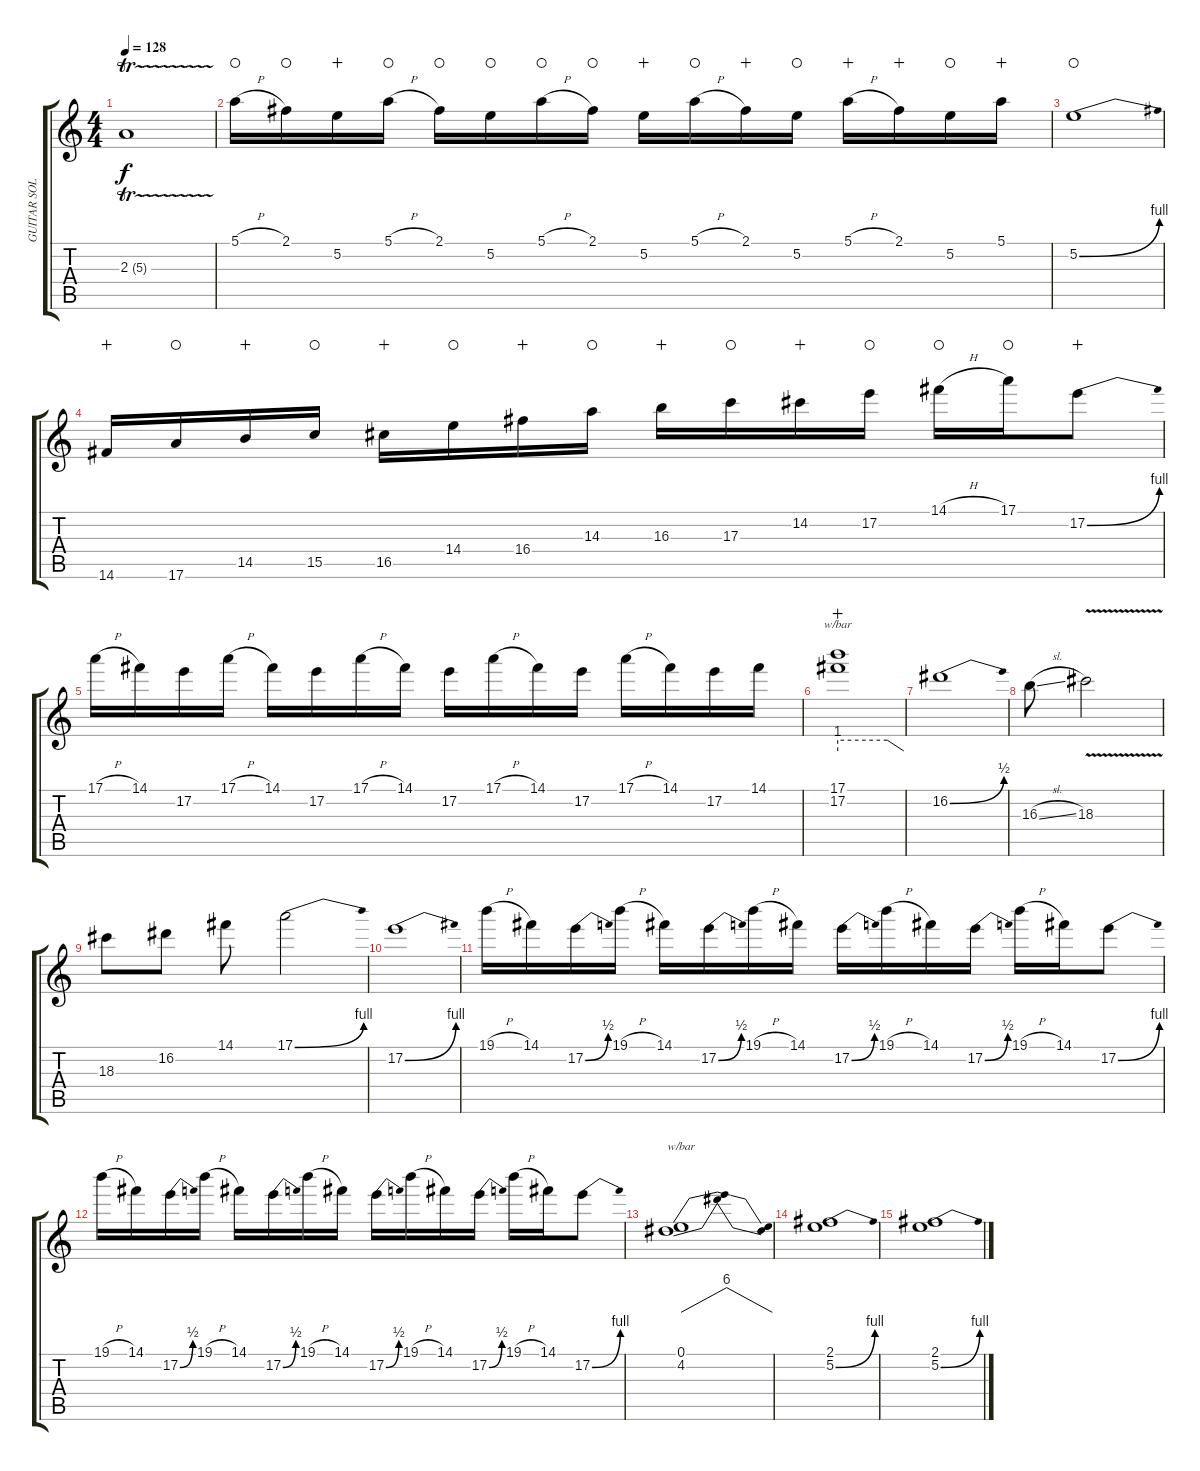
\track ("GUITAR SOLO" "GUITAR SOL") {instrument distortionguitar}
\staff {score tabs}
\tuning (E4 B3 G3 D3 A2 E2) {hide}
\ts (4 4)
\tempo 128
\clef g2
\ks c
2.3{tr (5 32)}.1{dy f} |
5.1{h}.16{waho} 2.1.16{waho} 5.2.16{wahc} 5.1{h}.16{waho} 2.1.16{waho} 5.2.16{waho} 5.1{h}.16{waho} 2.1.16{waho} 5.2.16{wahc} 5.1{h}.16{waho} 2.1.16{wahc} 5.2.16{waho} 5.1{h}.16{wahc} 2.1.16{wahc} 5.2.16{waho} 5.1.16{wahc} |
5.2{be (bend 0 0 60 4)}.1{waho} |
14.6.16{wahc} 17.6.16{waho} 14.5.16{wahc} 15.5.16{waho} 16.5.16{wahc} 14.4.16{waho} 16.4.16{wahc} 14.3.16{waho} 16.3.16{wahc} 17.3.16{waho} 14.2.16{wahc} 17.2.16{waho} 14.1{h}.16{waho} 17.1.16{waho} 17.2{be (bend 0 0 60 4)}.8{wahc} |
17.1{h}.16 14.1.16 17.2.16 17.1{h}.16 14.1.16 17.2.16 17.1{h}.16 14.1.16 17.2.16 17.1{h}.16 14.1.16 17.2.16 17.1{h}.16 14.1.16 17.2.16 14.1.16 |
(17.1 17.2).1{tbe (custom default 0 4 45 4 60 0) wahc} |
16.2{be (bend 0 0 60 2)}.1 |
16.3{sl}.8 18.3{v}.2 |
18.3.8 16.2.8 14.1.8 17.1{be (bend 0 0 60 4)}.2 |
17.2{be (bend 0 0 60 4)}.1 |
19.1{h}.16 14.1.16 17.2{be (bend 0 0 60 2)}.16 19.1{h}.16 14.1.16 17.2{be (bend 0 0 60 2)}.16 19.1{h}.16 14.1.16 17.2{be (bend 0 0 60 2)}.16 19.1{h}.16 14.1.16 17.2{be (bend 0 0 60 2)}.16 19.1{h}.16 14.1.16 17.2{be (bend 0 0 60 4)}.8 |
19.1{h}.16 14.1.16 17.2{be (bend 0 0 60 2)}.16 19.1{h}.16 14.1.16 17.2{be (bend 0 0 60 2)}.16 19.1{h}.16 14.1.16 17.2{be (bend 0 0 60 2)}.16 19.1{h}.16 14.1.16 17.2{be (bend 0 0 60 2)}.16 19.1{h}.16 14.1.16 17.2{be (bend 0 0 60 4)}.8 |
(0.1 4.2).1{tbe (dip default 0 0 30 24 60 0)} |
(2.1 5.2{be (bend 0 0 60 4)}).1 |
(2.1 5.2{be (bend 0 0 60 4)}).1
